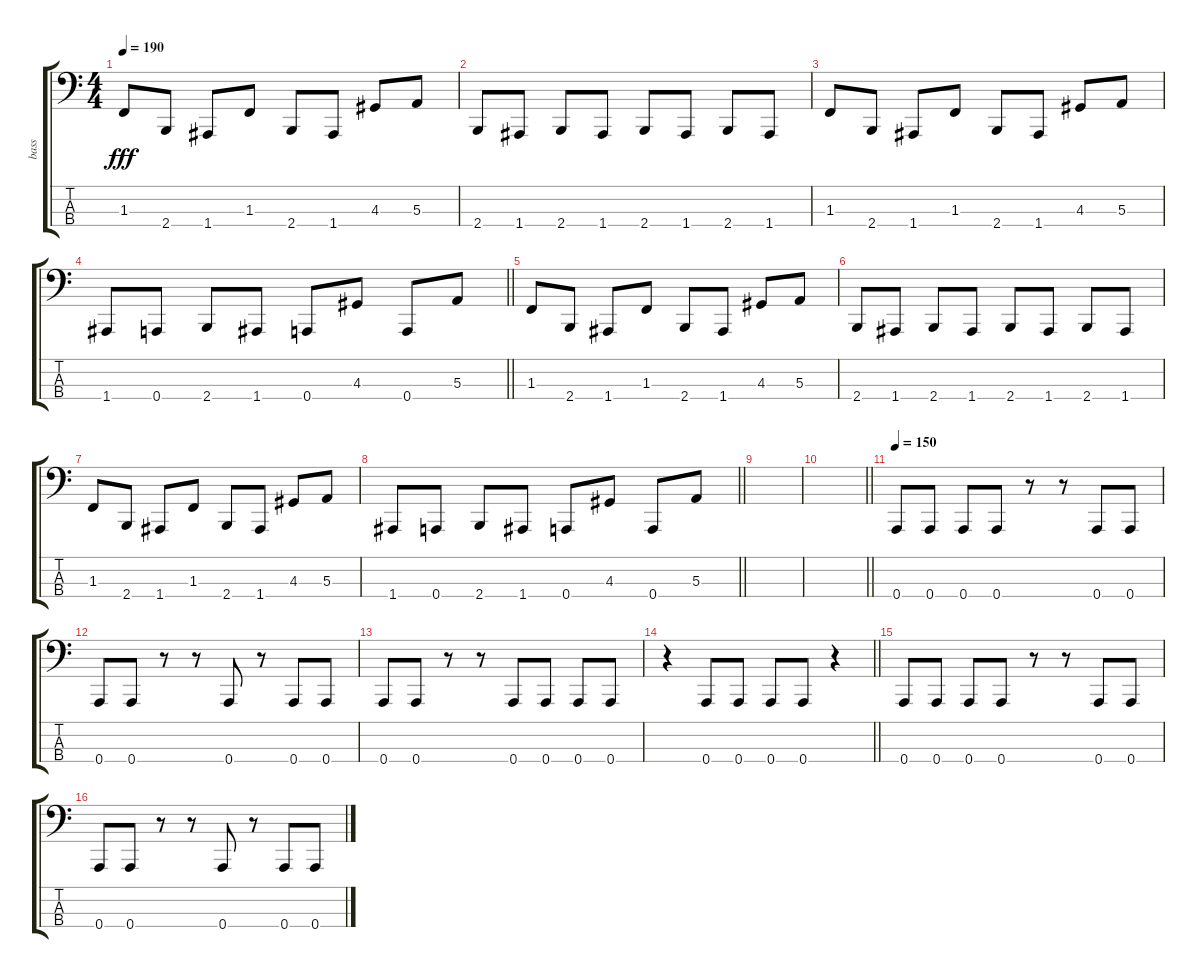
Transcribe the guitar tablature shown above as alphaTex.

\track ("bass" "bass") {instrument electricbasspick}
\staff {score tabs}
\tuning (D2 A1 E1 A0) {hide}
\ts (4 4)
\section ("" "")
\tempo 190
\clef f4
\ks c
1.3.8{dy fff} 2.4.8 1.4.8 1.3.8 2.4.8 1.4.8 4.3.8 5.3.8 |
2.4.8 1.4.8 2.4.8 1.4.8 2.4.8 1.4.8 2.4.8 1.4.8 |
1.3.8 2.4.8 1.4.8 1.3.8 2.4.8 1.4.8 4.3.8 5.3.8 |
\barLineRight lightlight
1.4.8 0.4.8 2.4.8 1.4.8 0.4.8 4.3.8 0.4.8 5.3.8 |
1.3.8 2.4.8 1.4.8 1.3.8 2.4.8 1.4.8 4.3.8 5.3.8 |
2.4.8 1.4.8 2.4.8 1.4.8 2.4.8 1.4.8 2.4.8 1.4.8 |
1.3.8 2.4.8 1.4.8 1.3.8 2.4.8 1.4.8 4.3.8 5.3.8 |
\barLineRight lightlight
1.4.8 0.4.8 2.4.8 1.4.8 0.4.8 4.3.8 0.4.8 5.3.8 |
|
\barLineRight lightlight
|
\section ("" "")
\tempo 150
0.4.8 0.4.8 0.4.8 0.4.8 r.8 r.8 0.4.8 0.4.8 |
0.4.8 0.4.8 r.8 r.8 0.4.8 r.8 0.4.8 0.4.8 |
0.4.8 0.4.8 r.8 r.8 0.4.8 0.4.8 0.4.8 0.4.8 |
\barLineRight lightlight
r.4 0.4.8 0.4.8 0.4.8 0.4.8 r.4 |
0.4.8 0.4.8 0.4.8 0.4.8 r.8 r.8 0.4.8 0.4.8 |
0.4.8 0.4.8 r.8 r.8 0.4.8 r.8 0.4.8 0.4.8
